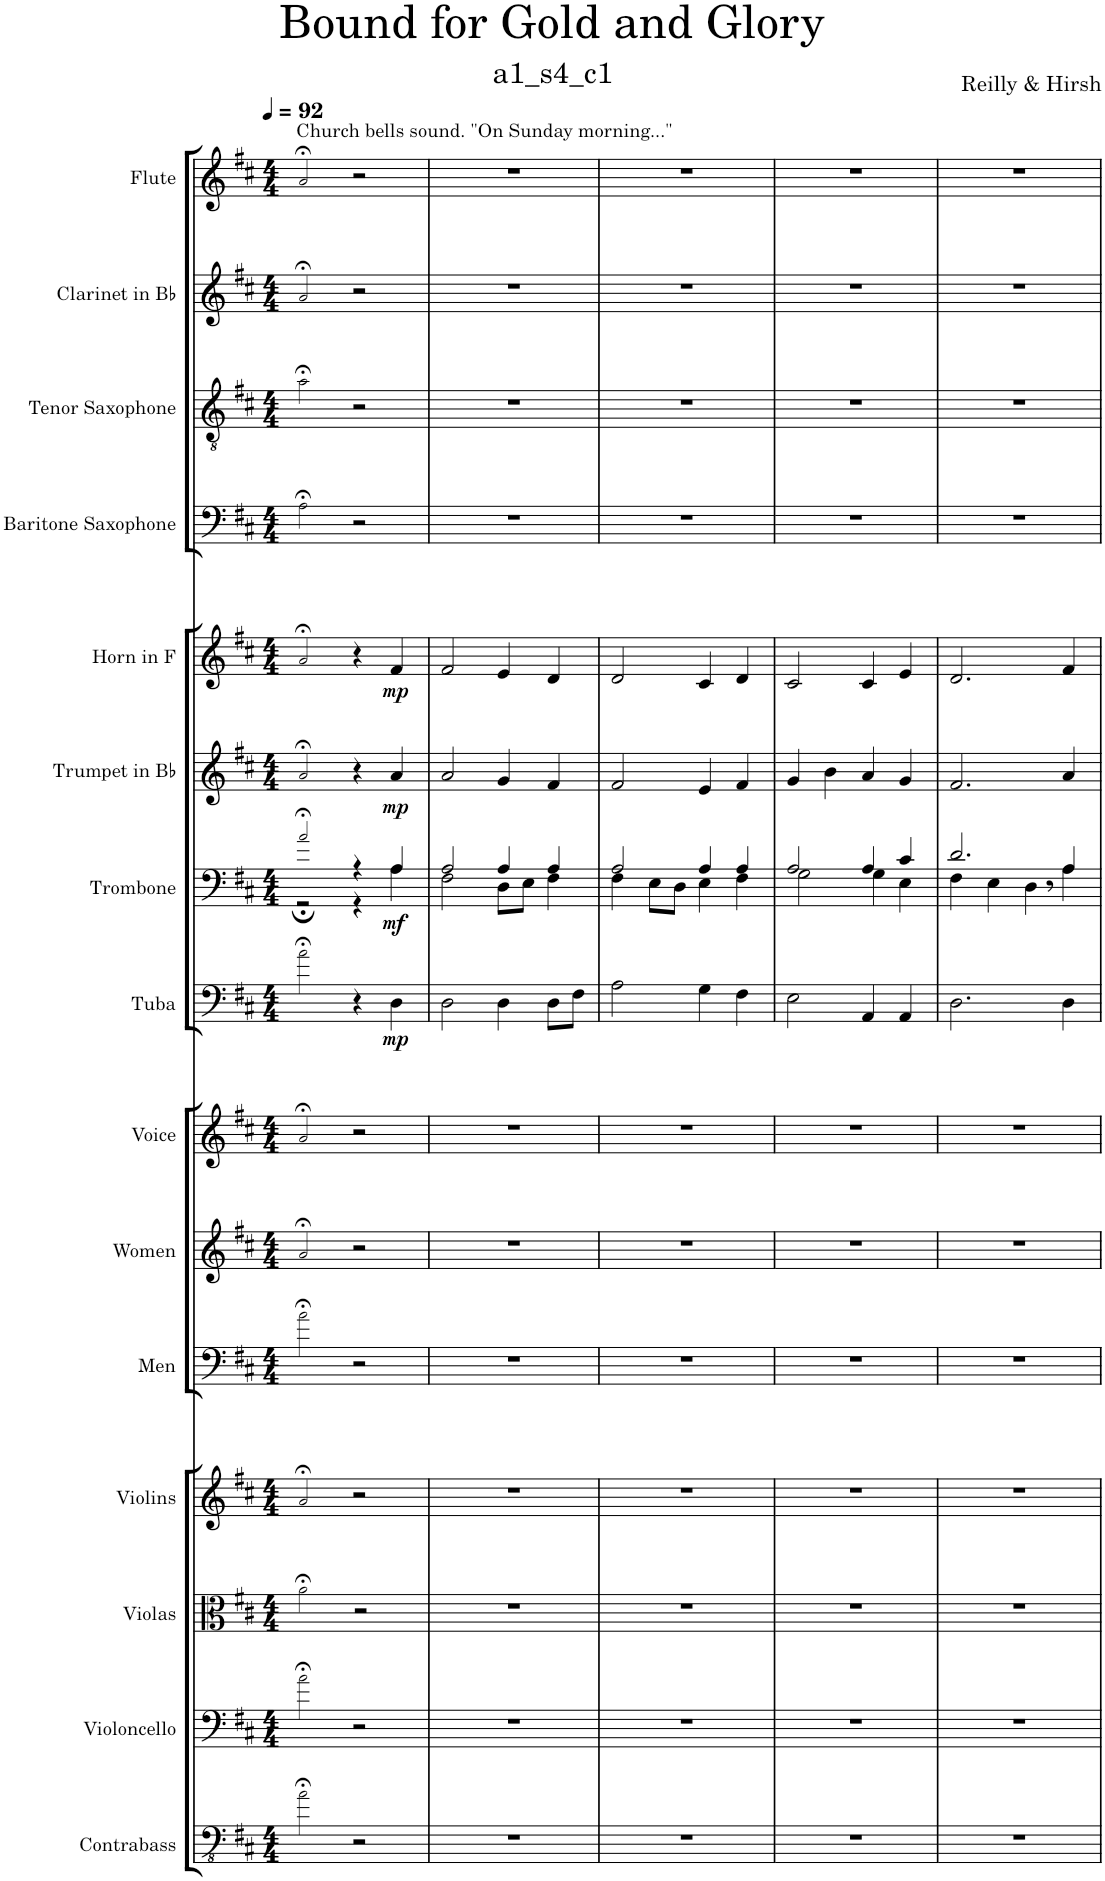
**kern	**kern	**kern	**kern	**kern	**kern	**kern	**kern	**dynam	**kern	**dynam	**kern	**dynam	**kern	**dynam	**kern	**kern	**kern	**kern
*part15	*part14	*part13	*part12	*part11	*part10	*part9	*part8	*part8	*part7	*part7	*part6	*part6	*part5	*part5	*part4	*part3	*part2	*part1
*staff15	*staff14	*staff13	*staff12	*staff11	*staff10	*staff9	*staff8	*staff8	*staff7	*staff7	*staff6	*staff6	*staff5	*staff5	*staff4	*staff3	*staff2	*staff1
*I"Contrabass	*I"Violoncello	*I"Violas	*I"Violins	*I"Men	*I"Women	*I"Voice	*I"Tuba	*	*I"Trombone	*	*I"Trumpet in Bb	*	*I"Horn in F	*	*I"Baritone Saxophone	*I"Tenor Saxophone	*I"Clarinet in Bb	*I"Flute
*I'Cb.	*I'Vc.	*I'Vlas.	*I'Vlns.	*I'M.	*I'W.	*I'Vo.	*I'Tba.	*	*I'Tbn.	*	*I'Tpt. in Bb	*	*I'Hn. in F	*	*I'Bar. Sax.	*I'T. Sax.	*I'Cl. in Bb	*I'Fl.
*clefFv4	*clefF4	*clefC3	*clefG2	*clefF4	*clefG2	*clefG2	*clefF4	*	*clefF4	*	*clefG2	*	*clefG2	*	*clefF4	*clefGv2	*clefG2	*clefG2
*Trd7c12	*	*	*	*	*	*	*	*	*	*	*Trd1c2	*	*Trd4c7	*	*Trd12c21	*Trd8c14	*Trd1c2	*
*k[f#c#]	*k[f#c#]	*k[f#c#]	*k[f#c#]	*k[f#c#]	*k[f#c#]	*k[f#c#]	*k[f#c#]	*	*k[f#c#]	*	*k[f#c#]	*	*k[f#c#]	*	*k[f#c#]	*k[f#c#]	*k[f#c#]	*k[f#c#]
*M4/4	*M4/4	*M4/4	*M4/4	*M4/4	*M4/4	*M4/4	*M4/4	*	*M4/4	*	*M4/4	*	*M4/4	*	*M4/4	*M4/4	*M4/4	*M4/4
*MM92	*MM92	*MM92	*MM92	*MM92	*MM92	*MM92	*MM92	*	*MM92	*	*MM92	*	*MM92	*	*MM92	*MM92	*MM92	*MM92
=1	=1	=1	=1	=1	=1	=1	=1	=1	=1	=1	=1	=1	=1	=1	=1	=1	=1	=1
*	*	*	*	*	*	*	*	*	*^	*	*	*	*	*	*	*	*	*
!	!	!	!	!	!	!	!	!	!	!	!	!	!	!	!	!	!	!	!LO:TX:a:t=Church bells sound. "On Sunday morning..."
2A;<\	2a;<\	2a;<\	2a;</	2a;<\	2a;</	2a;</	2a;<\	.	2a;</	2r;	.	2a;</	.	2a;</	.	2A;<\	2a;<\	2a;</	2a;</
2r	2r	2r	2r	2r	2r	2r	4r	.	4r	4r	.	4r	.	4r	.	2r	2r	2r	2r
!	!	!	!	!	!	!	!	!LO:DY:b	!	!	!LO:DY:b	!	!LO:DY:b	!	!LO:DY:b	!	!	!	!
.	.	.	.	.	.	.	4D\	mp	4A/	4A\	mf	4a/	mp	4f#/	mp	.	.	.	.
=2	=2	=2	=2	=2	=2	=2	=2	=2	=2	=2	=2	=2	=2	=2	=2	=2	=2	=2	=2
1r	1r	1r	1r	1r	1r	1r	2D\	.	2A/	2F#\	.	2a/	.	2f#/	.	1r	1r	1r	1r
.	.	.	.	.	.	.	4D\	.	4A/	8D\L	.	4g/	.	4e/	.	.	.	.	.
.	.	.	.	.	.	.	.	.	.	8E\J	.	.	.	.	.	.	.	.	.
.	.	.	.	.	.	.	8D\L	.	4A/	4F#\	.	4f#/	.	4d/	.	.	.	.	.
.	.	.	.	.	.	.	8F#\J	.	.	.	.	.	.	.	.	.	.	.	.
=3	=3	=3	=3	=3	=3	=3	=3	=3	=3	=3	=3	=3	=3	=3	=3	=3	=3	=3	=3
1r	1r	1r	1r	1r	1r	1r	2A\	.	2A/	4F#\	.	2f#/	.	2d/	.	1r	1r	1r	1r
.	.	.	.	.	.	.	.	.	.	8E\L	.	.	.	.	.	.	.	.	.
.	.	.	.	.	.	.	.	.	.	8D\J	.	.	.	.	.	.	.	.	.
.	.	.	.	.	.	.	4G\	.	4A/	4E\	.	4e/	.	4c#/	.	.	.	.	.
.	.	.	.	.	.	.	4F#\	.	4A/	4F#\	.	4f#/	.	4d/	.	.	.	.	.
=4	=4	=4	=4	=4	=4	=4	=4	=4	=4	=4	=4	=4	=4	=4	=4	=4	=4	=4	=4
1r	1r	1r	1r	1r	1r	1r	2E\	.	2A/	2G\	.	4g/	.	2c#/	.	1r	1r	1r	1r
.	.	.	.	.	.	.	.	.	.	.	.	4b\	.	.	.	.	.	.	.
.	.	.	.	.	.	.	4AA/	.	4A/	4G\	.	4a/	.	4c#/	.	.	.	.	.
.	.	.	.	.	.	.	4AA/	.	4c#/	4E\	.	4g/	.	4e/	.	.	.	.	.
=5	=5	=5	=5	=5	=5	=5	=5	=5	=5	=5	=5	=5	=5	=5	=5	=5	=5	=5	=5
1r	1r	1r	1r	1r	1r	1r	2.D\	.	2.d/	4F#\	.	2.f#/	.	2.d/	.	1r	1r	1r	1r
.	.	.	.	.	.	.	.	.	.	4E\	.	.	.	.	.	.	.	.	.
.	.	.	.	.	.	.	.	.	.	4D,<\	.	.	.	.	.	.	.	.	.
.	.	.	.	.	.	.	4D\	.	4A/	4A\	.	4a/	.	4f#/	.	.	.	.	.
*	*	*	*	*	*	*	*	*	*v	*v	*	*	*	*	*	*	*	*	*
=	=	=	=	=	=	=	=	=	=	=	=	=	=	=	=	=	=	=
*-	*-	*-	*-	*-	*-	*-	*-	*-	*-	*-	*-	*-	*-	*-	*-	*-	*-	*-
